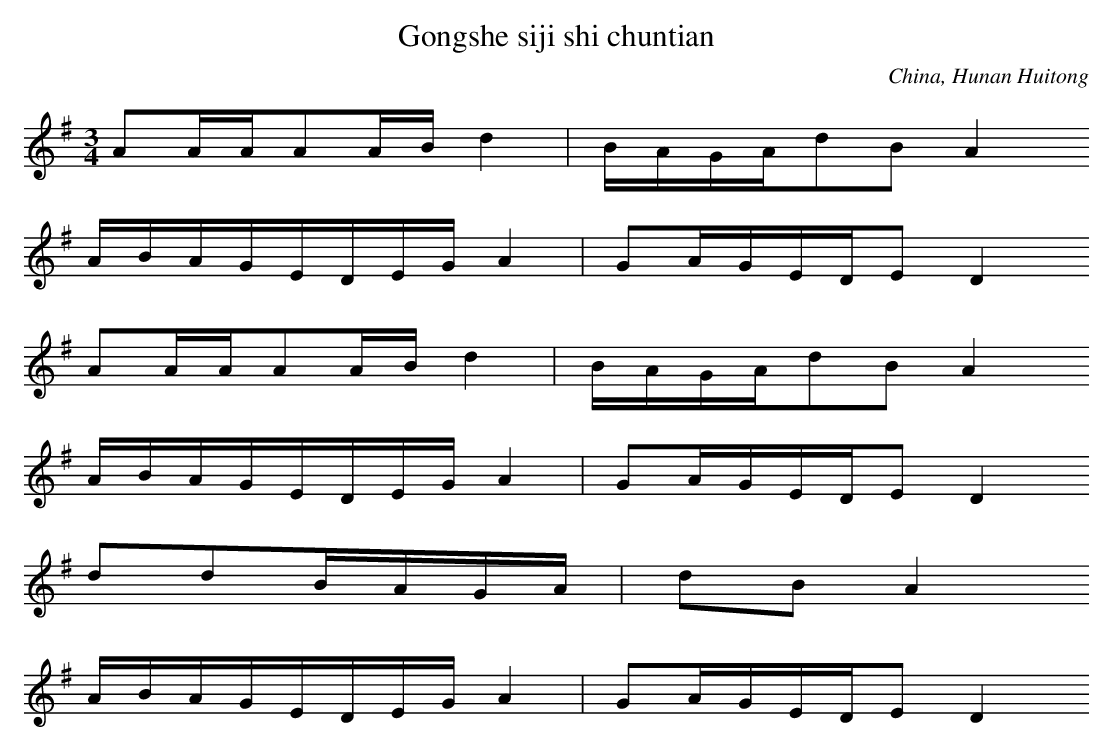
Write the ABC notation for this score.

X:1
T: Gongshe siji shi chuntian
O: China, Hunan Huitong
M: 3/4
L: 1/16
K: G
A2AAA2ABd4 | BAGAd2B2A4
ABAGEDEGA4 | G2AGEDE2D4
A2AAA2ABd4 | BAGAd2B2A4
ABAGEDEGA4 | G2AGEDE2D4
d2d2BAGA | d2B2A4
ABAGEDEGA4 | G2AGEDE2D4
